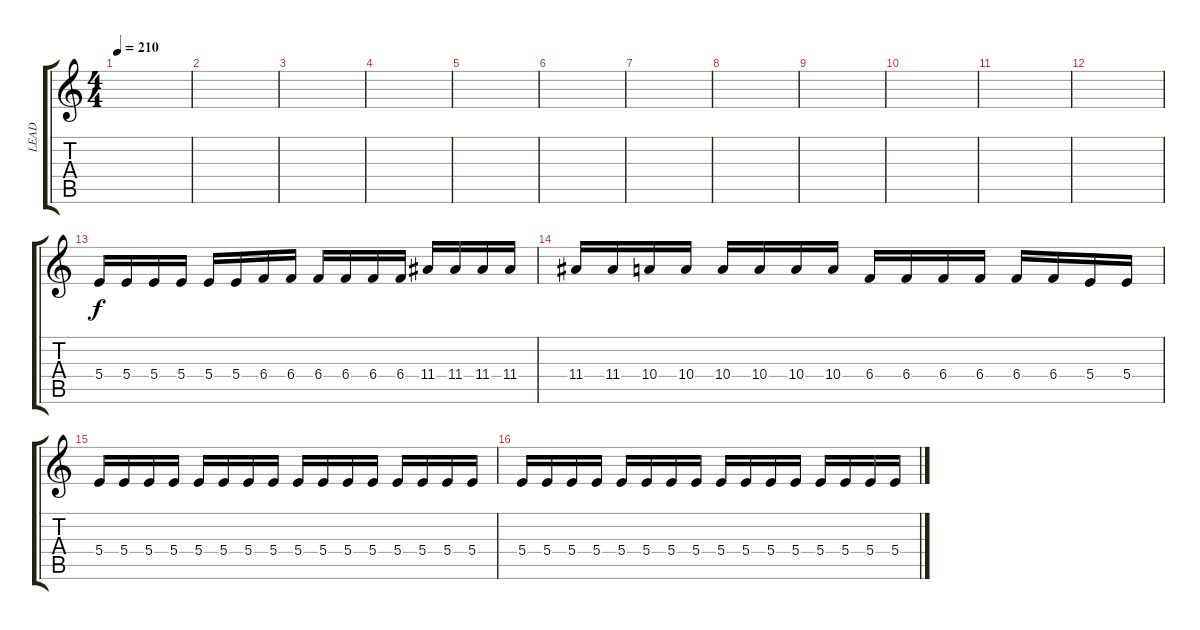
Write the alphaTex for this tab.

\track ("LEAD" "LEAD") {instrument acousticguitarsteel}
\staff {score tabs}
\tuning (Bb3 A3 E3 B2 Gb2 B1) {hide}
\ts (4 4)
\tempo 210
\clef g2
\ks c
|
|
|
|
|
|
|
|
|
|
|
|
5.4.16 5.4.16 5.4.16 5.4.16 5.4.16 5.4.16 6.4.16 6.4.16 6.4.16 6.4.16 6.4.16 6.4.16 11.4.16 11.4.16 11.4.16 11.4.16 |
11.4.16 11.4.16 10.4.16 10.4.16 10.4.16 10.4.16 10.4.16 10.4.16 6.4.16 6.4.16 6.4.16 6.4.16 6.4.16 6.4.16 5.4.16 5.4.16 |
5.4.16 5.4.16 5.4.16 5.4.16 5.4.16 5.4.16 5.4.16 5.4.16 5.4.16 5.4.16 5.4.16 5.4.16 5.4.16 5.4.16 5.4.16 5.4.16 |
5.4.16 5.4.16 5.4.16 5.4.16 5.4.16 5.4.16 5.4.16 5.4.16 5.4.16 5.4.16 5.4.16 5.4.16 5.4.16 5.4.16 5.4.16 5.4.16
